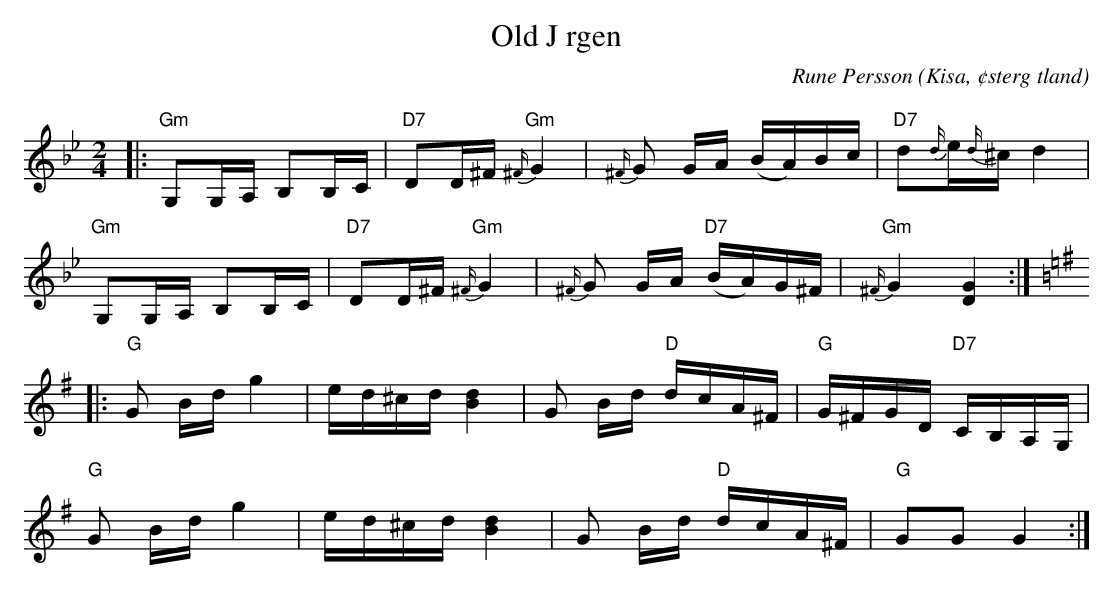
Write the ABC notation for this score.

X:1
T:Old J rgen
C:Rune Persson
O:Kisa, ¢sterg tland
Q:65
M:2/4
L:1/8
K:Gm
|:"Gm"G,G,/A,/ B,B,/C/|"D7"DD/^F/ "Gm"{^F/}G2|{^F/}G G/A/ (B/A/)B/c/|"D7"d{d/}e/{d/}^c/ d2|
"Gm"G,G,/A,/ B,B,/C/|"D7"DD/^F/ "Gm"{^F/}G2|{^F/}G G/A/"D7" (B/A/)G/^F/|"Gm"{^F/}G2 [DG]2:|
[K:G]|:"G"G B/d/ g2|e/d/^c/d/ [dB]2|G B/d/ "D"d/c/A/^F/|"G"G/^F/G/D/ "D7"C/B,/A,/G,/|
"G"G B/d/ g2|e/d/^c/d/ [dB]2|G B/d/ "D"d/c/A/^F/|"G"GG G2 :|]
